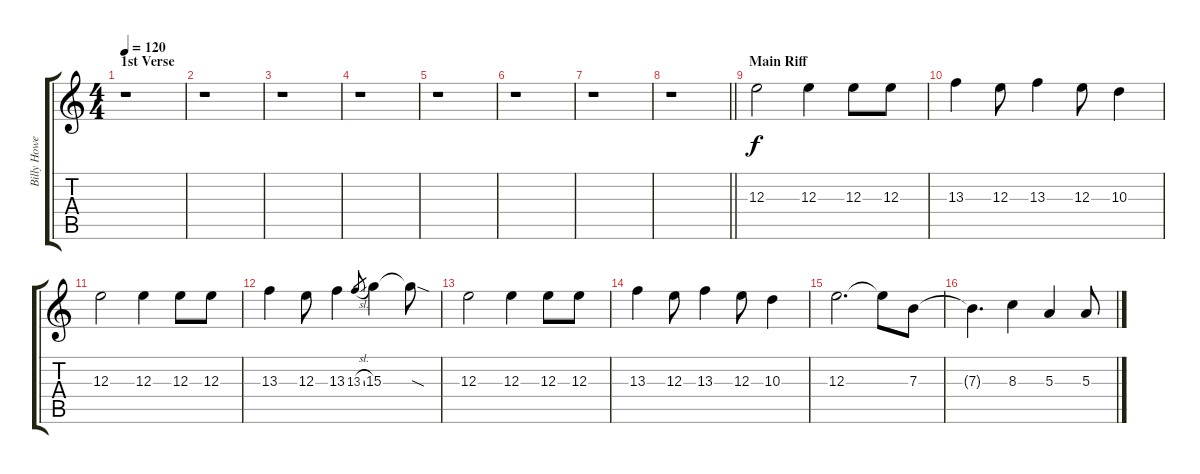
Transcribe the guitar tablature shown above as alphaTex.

\track ("Billy Howerdel (Lead Guitar I)" "Billy Howe") {instrument electricguitarjazz}
\staff {score tabs}
\tuning (Db4 Ab3 E3 B2 Gb2 Db2) {hide}
\ts (4 4)
\section ("" "1st Verse")
\tempo 120
\clef g2
\ks c
r.1{dy f} |
r.1 |
r.1 |
r.1 |
r.1 |
r.1 |
r.1 |
\barLineRight lightlight
r.1 |
\section ("" "Main Riff")
12.3.2 12.3.4 12.3.8 12.3.8 |
13.3.4 12.3.8 13.3.4 12.3.8 10.3.4 |
12.3.2 12.3.4 12.3.8 12.3.8 |
13.3.4 12.3.8 13.3.4 13.3{sl}.8{gr} 15.3.4 15.3{sod t}.8 |
12.3.2 12.3.4 12.3.8 12.3.8 |
13.3.4 12.3.8 13.3.4 12.3.8 10.3.4 |
12.3.2{d} 12.3{t}.8 7.3.8 |
7.3{t}.4{d} 8.3.4 5.3.4 5.3.8
